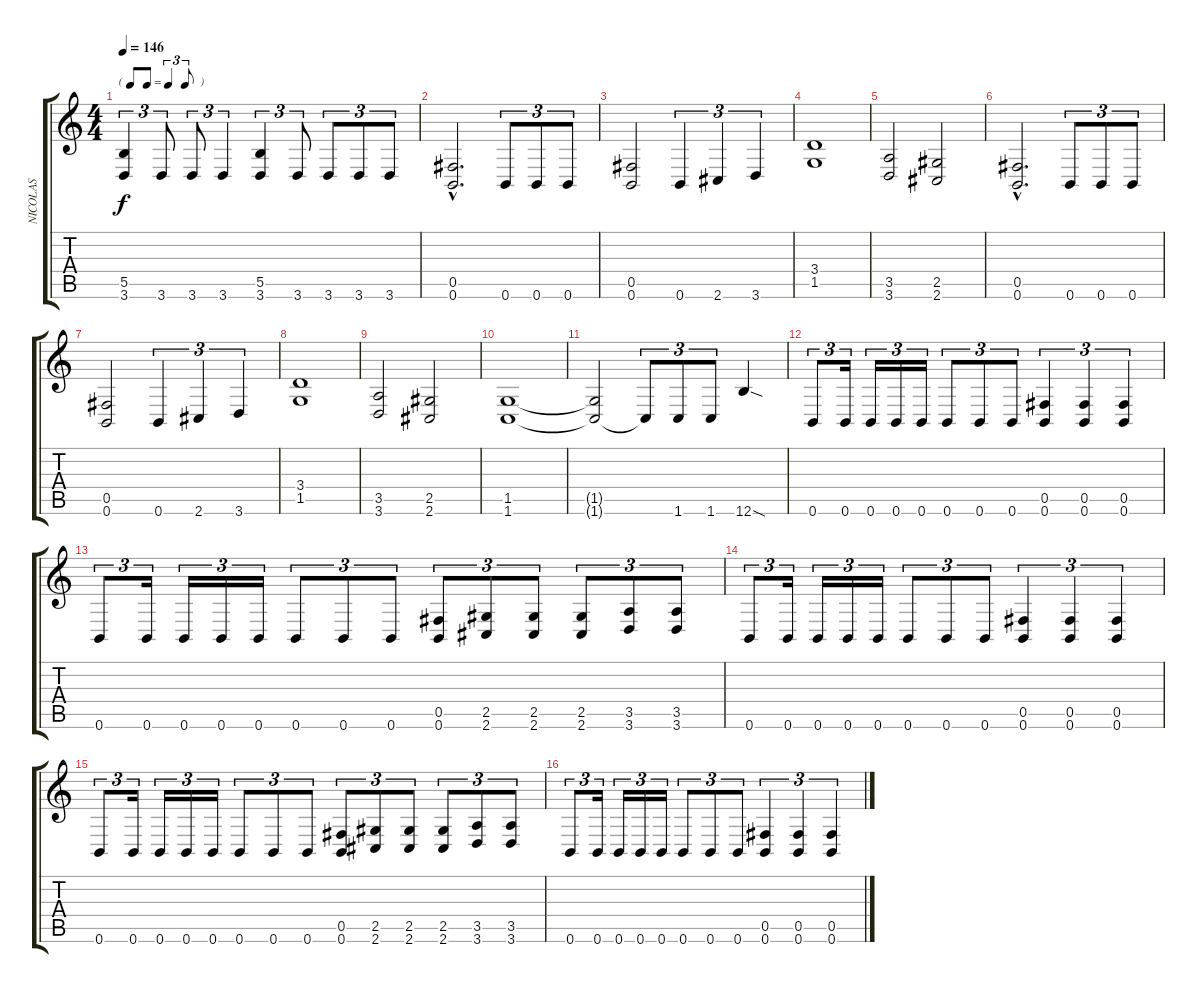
\track ("NICOLAS" "NICOLAS") {instrument overdrivenguitar}
\staff {score tabs}
\tuning (Db4 Ab3 E3 B2 Gb2 B1) {hide}
\ts (4 4)
\tf triplet8th
\tempo 146
\clef g2
\ks c
(5.5 3.6).4{tu (3 2) dy f} 3.6.8{tu (3 2)} 3.6.8{tu (3 2)} 3.6.4{tu (3 2)} (5.5 3.6).4{tu (3 2)} 3.6.8{tu (3 2)} 3.6.8{tu (3 2)} 3.6.8{tu (3 2)} 3.6.8{tu (3 2)} |
(0.5{hac} 0.6{hac}).2{d} 0.6.8{tu (3 2)} 0.6.8{tu (3 2)} 0.6.8{tu (3 2)} |
(0.5 0.6).2 0.6.4{tu (3 2)} 2.6.4{tu (3 2)} 3.6.4{tu (3 2)} |
(3.4 1.5).1 |
(3.5 3.6).2 (2.5 2.6).2 |
(0.5{hac} 0.6{hac}).2{d} 0.6.8{tu (3 2)} 0.6.8{tu (3 2)} 0.6.8{tu (3 2)} |
(0.5 0.6).2 0.6.4{tu (3 2)} 2.6.4{tu (3 2)} 3.6.4{tu (3 2)} |
(3.4 1.5).1 |
(3.5 3.6).2 (2.5 2.6).2 |
(1.5 1.6).1 |
(1.5{t} 1.6{t}).2 1.6{t}.8{tu (3 2)} 1.6.8{tu (3 2)} 1.6.8{tu (3 2)} 12.6{sod}.4 |
0.6.8{tu (3 2)} 0.6.16{tu (3 2)} 0.6.16{tu (3 2)} 0.6.16{tu (3 2)} 0.6.16{tu (3 2)} 0.6.8{tu (3 2)} 0.6.8{tu (3 2)} 0.6.8{tu (3 2)} (0.5 0.6).4{tu (3 2)} (0.5 0.6).4{tu (3 2)} (0.5 0.6).4{tu (3 2)} |
0.6.8{tu (3 2)} 0.6.16{tu (3 2)} 0.6.16{tu (3 2)} 0.6.16{tu (3 2)} 0.6.16{tu (3 2)} 0.6.8{tu (3 2)} 0.6.8{tu (3 2)} 0.6.8{tu (3 2)} (0.5 0.6).8{tu (3 2)} (2.5 2.6).8{tu (3 2)} (2.5 2.6).8{tu (3 2)} (2.5 2.6).8{tu (3 2)} (3.5 3.6).8{tu (3 2)} (3.5 3.6).8{tu (3 2)} |
0.6.8{tu (3 2)} 0.6.16{tu (3 2)} 0.6.16{tu (3 2)} 0.6.16{tu (3 2)} 0.6.16{tu (3 2)} 0.6.8{tu (3 2)} 0.6.8{tu (3 2)} 0.6.8{tu (3 2)} (0.5 0.6).4{tu (3 2)} (0.5 0.6).4{tu (3 2)} (0.5 0.6).4{tu (3 2)} |
0.6.8{tu (3 2)} 0.6.16{tu (3 2)} 0.6.16{tu (3 2)} 0.6.16{tu (3 2)} 0.6.16{tu (3 2)} 0.6.8{tu (3 2)} 0.6.8{tu (3 2)} 0.6.8{tu (3 2)} (0.5 0.6).8{tu (3 2)} (2.5 2.6).8{tu (3 2)} (2.5 2.6).8{tu (3 2)} (2.5 2.6).8{tu (3 2)} (3.5 3.6).8{tu (3 2)} (3.5 3.6).8{tu (3 2)} |
0.6.8{tu (3 2)} 0.6.16{tu (3 2)} 0.6.16{tu (3 2)} 0.6.16{tu (3 2)} 0.6.16{tu (3 2)} 0.6.8{tu (3 2)} 0.6.8{tu (3 2)} 0.6.8{tu (3 2)} (0.5 0.6).4{tu (3 2)} (0.5 0.6).4{tu (3 2)} (0.5 0.6).4{tu (3 2)}
